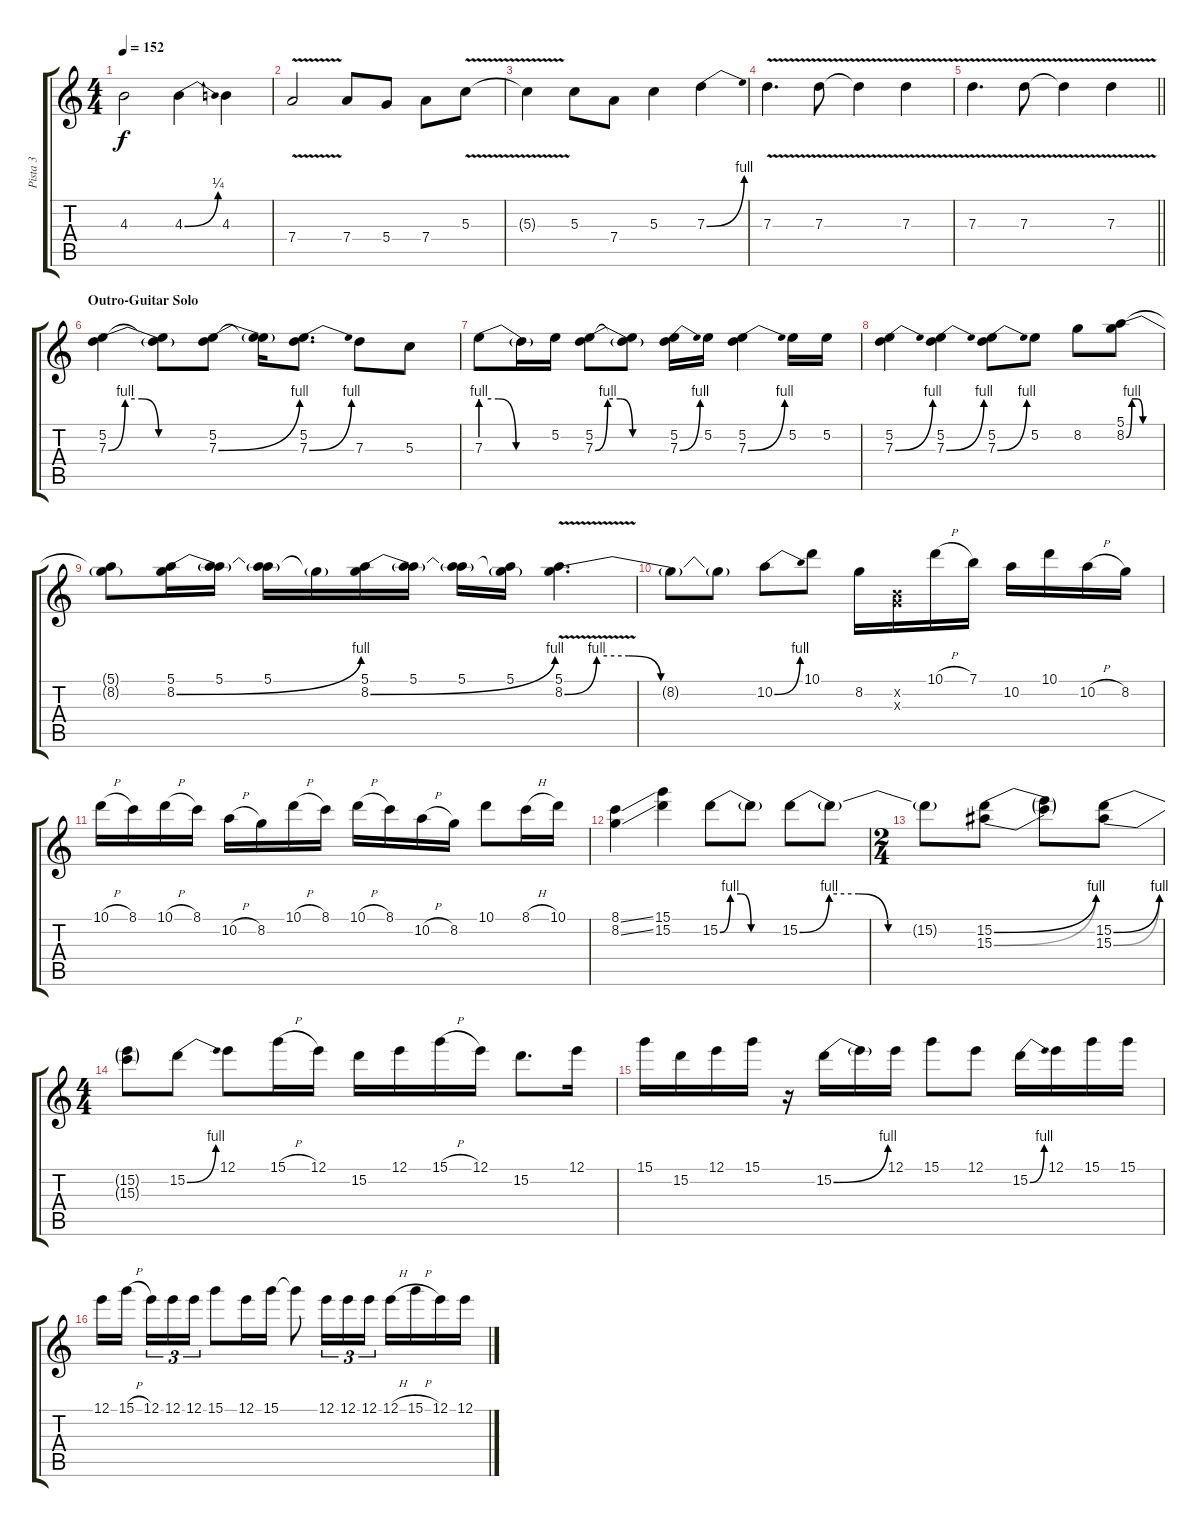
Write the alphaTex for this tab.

\track ("Pista 3" "Pista 3") {instrument distortionguitar}
\staff {score tabs}
\tuning (E4 B3 G3 D3 A2 E2) {hide}
\ts (4 4)
\tempo 152
\clef g2
\ks c
4.3{t}.2{dy f} 4.3{be (bend 0 0 60 1)}.4 4.3.4 |
7.4{v}.2 7.4.8 5.4.8 7.4.8 5.3{v}.8 |
5.3{t}.4 5.3.8 7.4.8 5.3.4 7.3{be (bend 0 0 60 4)}.4 |
7.3{v}.4{d} 7.3{v}.8 7.3{t}.4 7.3{v}.4 |
\barLineRight lightlight
7.3{v}.4{d} 7.3{v}.8 7.3{t}.4 7.3{v}.4 |
\section ("" "Outro-Guitar Solo")
(5.2 7.3{be (custom 0 0 10 4 20 4 30 0 60 0)}).4 (5.2{t} 7.3{t}).8 (5.2 7.3{be (bend 0 0 60 4)}).8 (5.2{t} 7.3{t}).16 (5.2 7.3{be (bend 0 0 60 4)}).8{d} 7.3.8 5.3.8 |
7.3{be (custom 0 4 15 4 30 0 60 0)}.8 7.3{t}.16 5.2.16 (5.2 7.3{be (custom 0 0 10 4 20 4 30 0 60 0)}).8 (5.2{t} 7.3{t}).8 (5.2 7.3{be (bend 0 0 60 4)}).16 5.2.16 (5.2 7.3{be (bend 0 0 60 4)}).4 5.2.16 5.2.16 |
(5.2 7.3{be (bend 0 0 60 4)}).4 (5.2 7.3{be (bend 0 0 60 4)}).4 (5.2 7.3{be (bend 0 0 60 4)}).8 5.2.8 8.2.8 (5.1 8.2{be (custom 0 0 10 4 20 4 30 0 60 0)}).8 |
(5.1{t} 8.2{t}).8 (5.1 8.2{be (bend 0 0 60 4)}).16 (5.1 8.2{t}).16 (5.1 8.2{t}).16 8.2{t}.16 (5.1 8.2{be (bend 0 0 60 4)}).16 (5.1 8.2{t}).16 (5.1 8.2{t}).16 (5.1 8.2{t}).16 (5.1{v} 8.2{be (custom 0 0 10 4 20 4 30 0 60 0)}).4{d} |
8.2{t}.8 8.2{t}.8 10.2{be (bend 0 0 60 4)}.8 10.1.8 8.2.16 (0.2{x} 0.3{x}).16 10.1{h}.16 7.1.16 10.2.16 10.1.16 10.2{h}.16 8.2.16 |
10.1{h}.16 8.1.16 10.1{h}.16 8.1.16 10.2{h}.16 8.2.16 10.1{h}.16 8.1.16 10.1{h}.16 8.1.16 10.2{h}.16 8.2.16 10.1.8 8.1{h}.16 10.1.16 |
(8.1{ss} 8.2{ss}).4 (15.1 15.2).4 15.2{be (custom 0 0 10 4 20 4 30 0 60 0)}.8 15.2{t}.8 15.2{be (custom 0 0 10 4 20 4 30 0 60 0)}.8 15.2{t}.8 |
\ts (2 4)
15.2{t}.8 (15.2{be (bend 0 0 60 4)} 15.3{be (bend 0 0 60 4)}).8 (15.2{t} 15.3{t}).8 (15.2{be (bend 0 0 60 4)} 15.3{be (bend 0 0 60 4)}).8 |
\ts (4 4)
(15.2{t} 15.3{t}).8 15.2{be (bend 0 0 60 4)}.8 12.1.8 15.1{h}.16 12.1.16 15.2.16 12.1.16 15.1{h}.16 12.1.16 15.2.8{d} 12.1.16 |
15.1.16 15.2.16 12.1.16 15.1.16 r.16 15.2{be (bend 0 0 60 4)}.16 15.2{t}.16 12.1.16 15.1.8 12.1.8 15.2{be (bend 0 0 60 4)}.16 12.1.16 15.1.16 15.1.16 |
12.1.16 15.1{h}.16{beam splitsecondary} 12.1.16{tu (3 2)} 12.1.16{tu (3 2)} 12.1.16{tu (3 2)} 15.1.8 12.1.16 15.1.16 15.1{t}.8 12.1.16{tu (3 2)} 12.1.16{tu (3 2)} 12.1.16{tu (3 2)} 12.1{h}.16 15.1{h}.16 12.1.16 12.1.16
